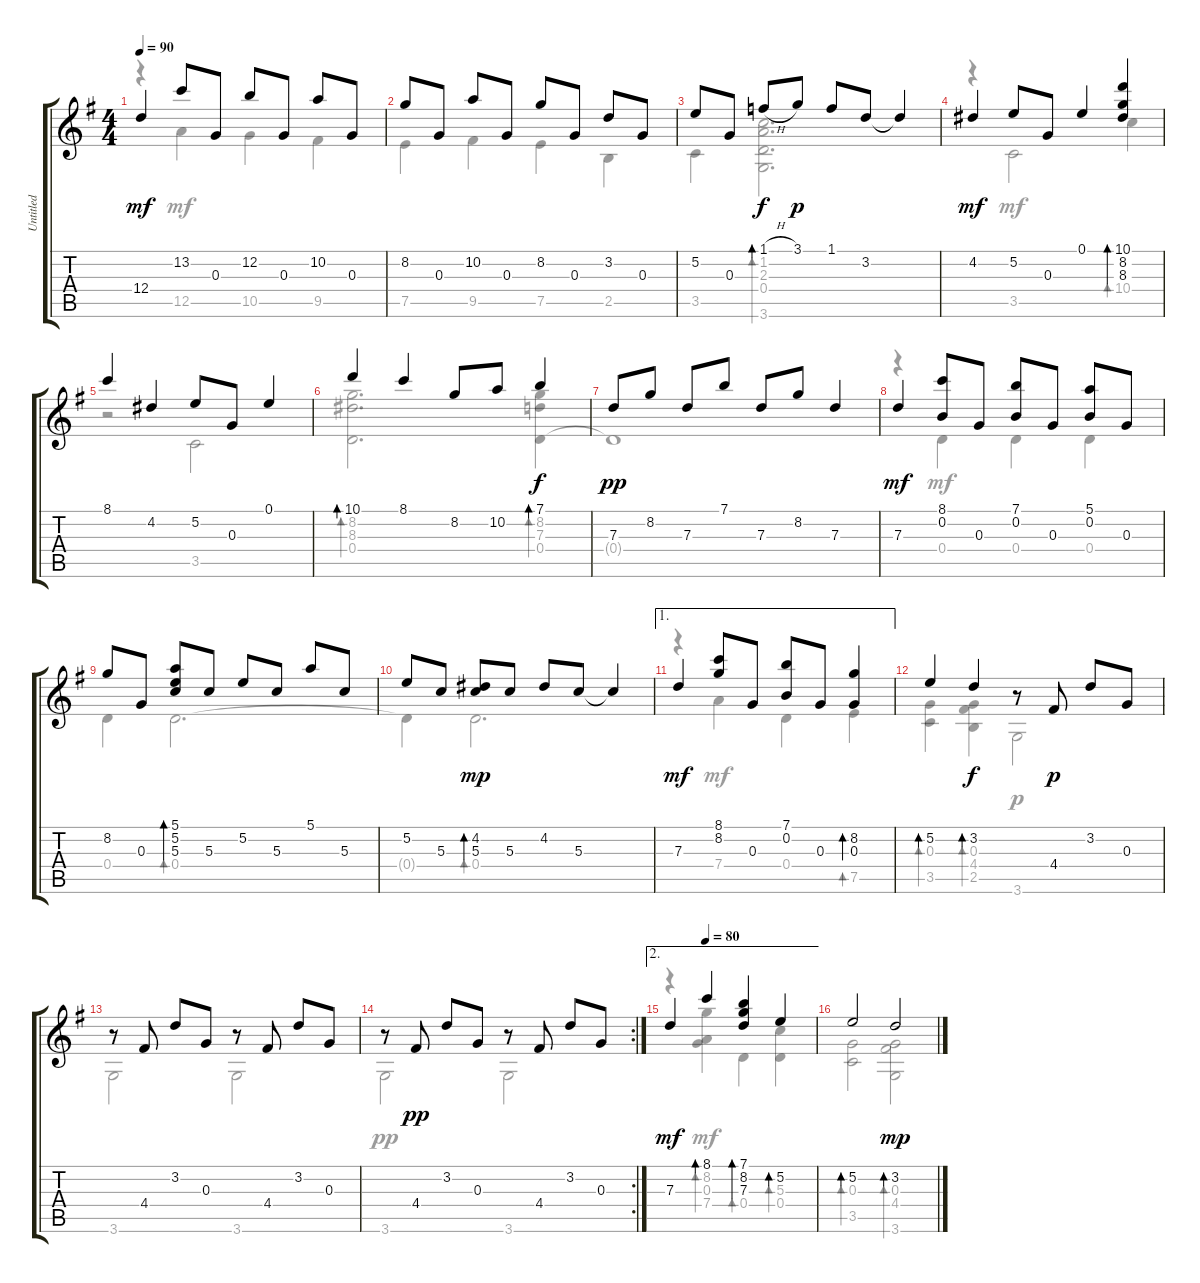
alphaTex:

\track ("Untitled" "Untitled") {instrument acousticguitarnylon}
\staff {score tabs}
\tuning (E4 B3 G3 D3 A2 E2) {hide}
\voice
\ts (4 4)
\tempo 90
\clef g2
\ks g
12.4.4{dy mf} 13.2.8 0.3.8 12.2.8 0.3.8 10.2.8 0.3.8 |
8.2.8 0.3.8 10.2.8 0.3.8 8.2.8 0.3.8 3.2.8 0.3.8 |
5.2.8 0.3.8 1.1{h}.8{bd 30 dy f} 3.1.8{dy p} 1.1.8 3.2.8 3.2{t}.4 |
4.2.4{dy mf} 5.2.8 0.3.8 0.1.4 (10.1 8.2 8.3).4{bd 30} |
8.1.4 4.2.4 5.2.8 0.3.8 0.1.4 |
10.1.4{bd 30} 8.1.4 8.2.8 10.2.8 7.1.4{bd 30 dy f} |
7.3.8{dy pp} 8.2.8 7.3.8 7.1.8 7.3.8 8.2.8 7.3.4 |
7.3.4{dy mf} (8.1 0.2).8 0.3.8 (7.1 0.2).8 0.3.8 (5.1 0.2).8 0.3.8 |
8.2.8 0.3.8 (5.1 5.2 5.3).8{bd 30} 5.3.8 5.2.8 5.3.8 5.1.8 5.3.8 |
5.2.8 5.3.8 (4.2 5.3).8{bd 30 dy mp} 5.3.8 4.2.8 5.3.8 5.3{t}.4 |
\ae 1
7.3.4{dy mf} (8.1 8.2).8 0.3.8 (7.1 0.2).8 0.3.8 (8.2 0.3).4{bd 30} |
5.2.4{bd 30} 3.2.4{bd 30 dy f} r.8 4.4.8{dy p} 3.2.8 0.3.8 |
r.8 4.4.8 3.2.8 0.3.8 r.8 4.4.8 3.2.8 0.3.8 |
\rc 2
r.8 4.4.8{dy pp} 3.2.8 0.3.8 r.8 4.4.8 3.2.8 0.3.8 |
\ae 2
\tempo (80 0.25)
7.3.4{dy mf} 8.1.4{bd 30} (7.1 8.2 7.3).4{bd 30} 5.2.4{bd 30} |
5.2.2{bd 30} 3.2.2{bd 30 dy mp}
\voice
\clef g2
\ottava regular
\simile none
\ks g
r.4{dy pp} 12.5.4{dy mf} 10.5.4 9.5.4 |
7.5.4 9.5.4 7.5.4 2.5.4 |
3.5.4 (1.2 2.3 0.4 3.6).2{d bd 30 dy f} |
r.4 3.5.2{dy mf} 10.4.4{bd 30} |
r.2 3.5.2 |
(8.2 8.3 0.4).2{d bd 30} (8.2 7.3 0.4).4{bd 30 dy f} |
0.4{t}.1{dy pp} |
r.4 0.4.4{dy mf} 0.4.4 0.4.4 |
0.4.4 0.4.2{d bd 30} |
0.4{t}.4 0.4.2{d bd 30 dy mp} |
r.4 7.4.4{dy mf} 0.4.4 7.5.4{bd 30} |
(0.3 3.5).4{bd 30} (0.3 4.4 2.5).4{bd 30 dy f} 3.6.2{dy p} |
3.6.2 3.6.2 |
3.6.2{dy pp} 3.6.2 |
r.4 (8.2 0.3 7.4).4{bd 30 dy mf} 0.4.4{bd 30} (5.3 0.4).4{bd 30} |
(0.3 3.5).2{bd 30} (0.3 4.4 3.6).2{bd 30 dy mp}
